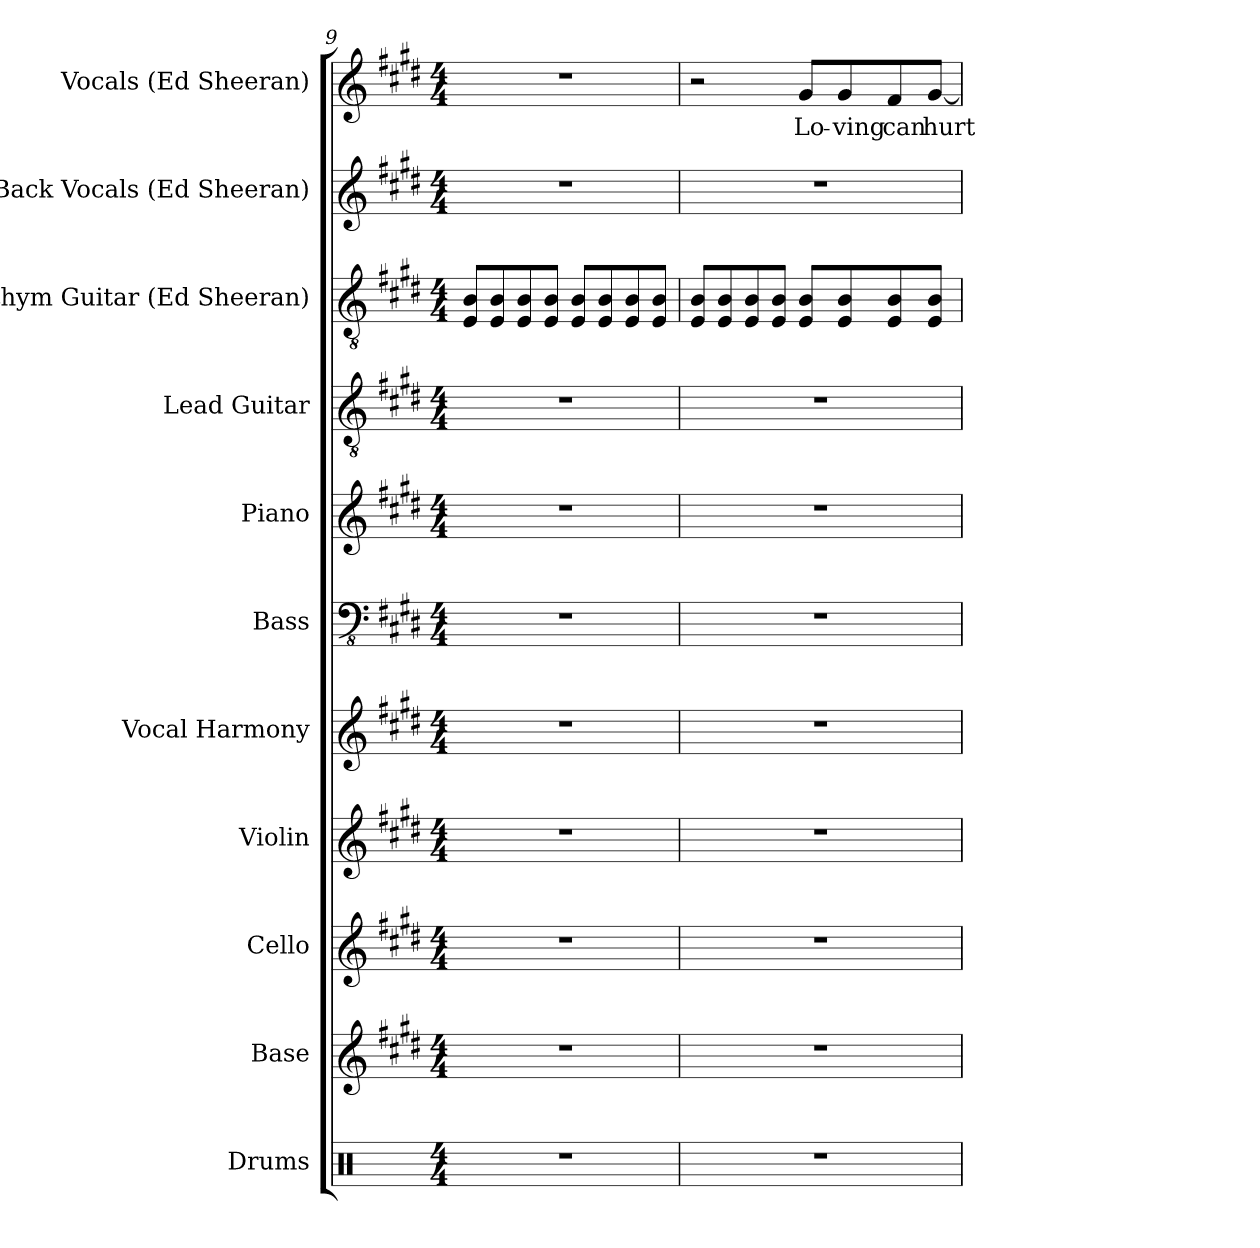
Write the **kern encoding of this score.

**kern	**kern	**kern	**kern	**kern	**kern	**kern	**kern	**kern	**kern	**kern	**text
*part11	*part10	*part9	*part8	*part7	*part6	*part5	*part4	*part3	*part2	*part1	*part1
*staff11	*staff10	*staff9	*staff8	*staff7	*staff6	*staff5	*staff4	*staff3	*staff2	*staff1	*staff1
*I"Drums	*I"Base	*I"Cello	*I"Violin	*I"Vocal Harmony	*I"Bass	*I"Piano	*I"Lead Guitar	*I"Rythym Guitar (Ed Sheeran)	*I"Back Vocals (Ed Sheeran)	*I"Vocals (Ed Sheeran)	*
*	*	*	*I'Vln	*I'V	*	*I'Pno	*	*	*	*	*
*clefX	*clefG2	*clefG2	*clefG2	*clefG2	*clefFv4	*clefG2	*clefGv2	*clefGv2	*clefG2	*clefG2	*
*k[]	*k[f#c#g#d#]	*k[f#c#g#d#]	*k[f#c#g#d#]	*k[f#c#g#d#]	*k[f#c#g#d#]	*k[f#c#g#d#]	*k[f#c#g#d#]	*k[f#c#g#d#]	*k[f#c#g#d#]	*k[f#c#g#d#]	*
*M4/4	*M4/4	*M4/4	*M4/4	*M4/4	*M4/4	*M4/4	*M4/4	*M4/4	*M4/4	*M4/4	*
=9	=9	=9	=9	=9	=9	=9	=9	=9	=9	=9	=9
1r	1r	1r	1r	1r	1r	1r	1r	8E/ 8B/L	1r	1r	.
.	.	.	.	.	.	.	.	8E/ 8B/	.	.	.
.	.	.	.	.	.	.	.	8E/ 8B/	.	.	.
.	.	.	.	.	.	.	.	8E/ 8B/J	.	.	.
.	.	.	.	.	.	.	.	8E/ 8B/L	.	.	.
.	.	.	.	.	.	.	.	8E/ 8B/	.	.	.
.	.	.	.	.	.	.	.	8E/ 8B/	.	.	.
.	.	.	.	.	.	.	.	8E/ 8B/J	.	.	.
=10	=10	=10	=10	=10	=10	=10	=10	=10	=10	=10	=10
1r	1r	1r	1r	1r	1r	1r	1r	8E/ 8B/L	1r	2r	.
.	.	.	.	.	.	.	.	8E/ 8B/	.	.	.
.	.	.	.	.	.	.	.	8E/ 8B/	.	.	.
.	.	.	.	.	.	.	.	8E/ 8B/J	.	.	.
.	.	.	.	.	.	.	.	8E/ 8B/L	.	8g#/L	Lo-
.	.	.	.	.	.	.	.	8E/ 8B/	.	8g#/	-ving
.	.	.	.	.	.	.	.	8E/ 8B/	.	8f#/	can
.	.	.	.	.	.	.	.	8E/ 8B/J	.	[8g#/J	hurt
=	=	=	=	=	=	=	=	=	=	=	=
*-	*-	*-	*-	*-	*-	*-	*-	*-	*-	*-	*-
